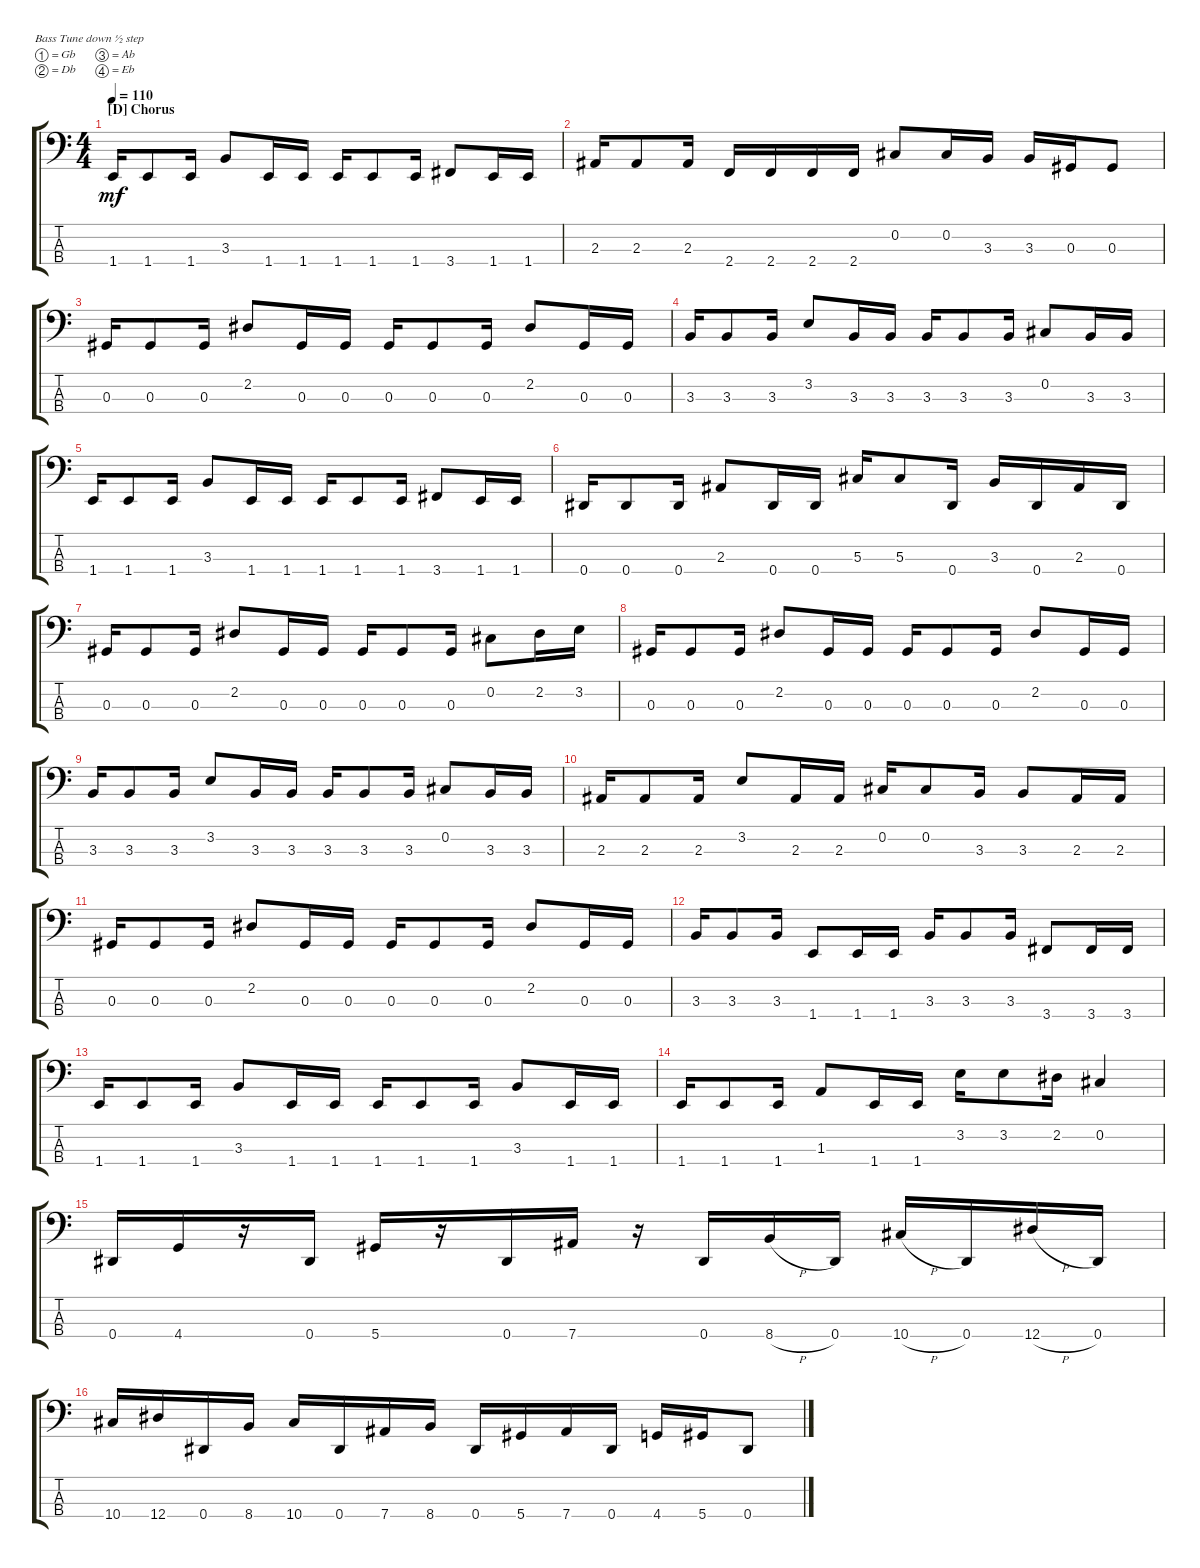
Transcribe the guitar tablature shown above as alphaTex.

\defaultSystemsLayout 4
\bracketExtendMode groupsimilarinstruments
\singleTrackTrackNamePolicy hidden
\multiTrackTrackNamePolicy hidden
\firstSystemTrackNameOrientation horizontal
\otherSystemsTrackNameOrientation horizontal
\track ("Виталий Дубинин" "E-Bass") {instrument electricbassfinger}
\staff {score tabs}
\tuning (Gb2 Db2 Ab1 Eb1)
\ts (4 4)
\section ("D" "Chorus")
\tempo 110
\clef f4
\scale
1.03909
\ks c
1.4.16{dy mf} 1.4.8 1.4.16 3.3.8 1.4.16 1.4.16 1.4.16 1.4.8 1.4.16 3.4.8 1.4.16 1.4.16 |
\scale
0.960908 2.3.16 2.3.8 2.3.16 2.4.16 2.4.16 2.4.16 2.4.16 0.2.8 0.2.16 3.3.16 3.3.16 0.3.16 0.3.8 |
\scale
1.03909 0.3.16 0.3.8 0.3.16 2.2.8 0.3.16 0.3.16 0.3.16 0.3.8 0.3.16 2.2.8 0.3.16 0.3.16 |
\scale
0.960908 3.3.16 3.3.8 3.3.16 3.2.8 3.3.16 3.3.16 3.3.16 3.3.8 3.3.16 0.2.8 3.3.16 3.3.16 |
\scale
1.03909 1.4.16 1.4.8 1.4.16 3.3.8 1.4.16 1.4.16 1.4.16 1.4.8 1.4.16 3.4.8 1.4.16 1.4.16 |
\scale
0.960908 0.4.16 0.4.8 0.4.16 2.3.8 0.4.16 0.4.16 5.3.16 5.3.8 0.4.16 3.3.16 0.4.16 2.3.16 0.4.16 |
\scale
1.03909 0.3.16 0.3.8 0.3.16 2.2.8 0.3.16 0.3.16 0.3.16 0.3.8 0.3.16 0.2.8 2.2.16 3.2.16 |
\scale
0.960908 0.3.16 0.3.8 0.3.16 2.2.8 0.3.16 0.3.16 0.3.16 0.3.8 0.3.16 2.2.8 0.3.16 0.3.16 |
\scale
1.03909 3.3.16 3.3.8 3.3.16 3.2.8 3.3.16 3.3.16 3.3.16 3.3.8 3.3.16 0.2.8 3.3.16 3.3.16 |
\scale
0.960908 2.3.16 2.3.8 2.3.16 3.2.8 2.3.16 2.3.16 0.2.16 0.2.8 3.3.16 3.3.8 2.3.16 2.3.16 |
\scale
1.03909 0.3.16 0.3.8 0.3.16 2.2.8 0.3.16 0.3.16 0.3.16 0.3.8 0.3.16 2.2.8 0.3.16 0.3.16 |
\scale
0.960908 3.3.16 3.3.8 3.3.16 1.4.8 1.4.16 1.4.16 3.3.16 3.3.8 3.3.16 3.4.8 3.4.16 3.4.16 |
\scale
1.03909 1.4.16 1.4.8 1.4.16 3.3.8 1.4.16 1.4.16 1.4.16 1.4.8 1.4.16 3.3.8 1.4.16 1.4.16 |
\scale
0.960908 1.4.16 1.4.8 1.4.16 1.3.8 1.4.16 1.4.16 3.2.16 3.2.8 2.2.16 0.2.4 |
\scale
1.03909 0.4.16 4.4.16 r.16 0.4.16 5.4.16 r.16 0.4.16 7.4.16 r.16 0.4.16 8.4{h}.16 0.4.16 10.4{h}.16 0.4.16 12.4{h}.16 0.4.16 |
\scale
0.960908 10.4.16 12.4.16 0.4.16 8.4.16 10.4.16 0.4.16 7.4.16 8.4.16 0.4.16 5.4.16 7.4.16 0.4.16 4.4.16 5.4.16 0.4.8
